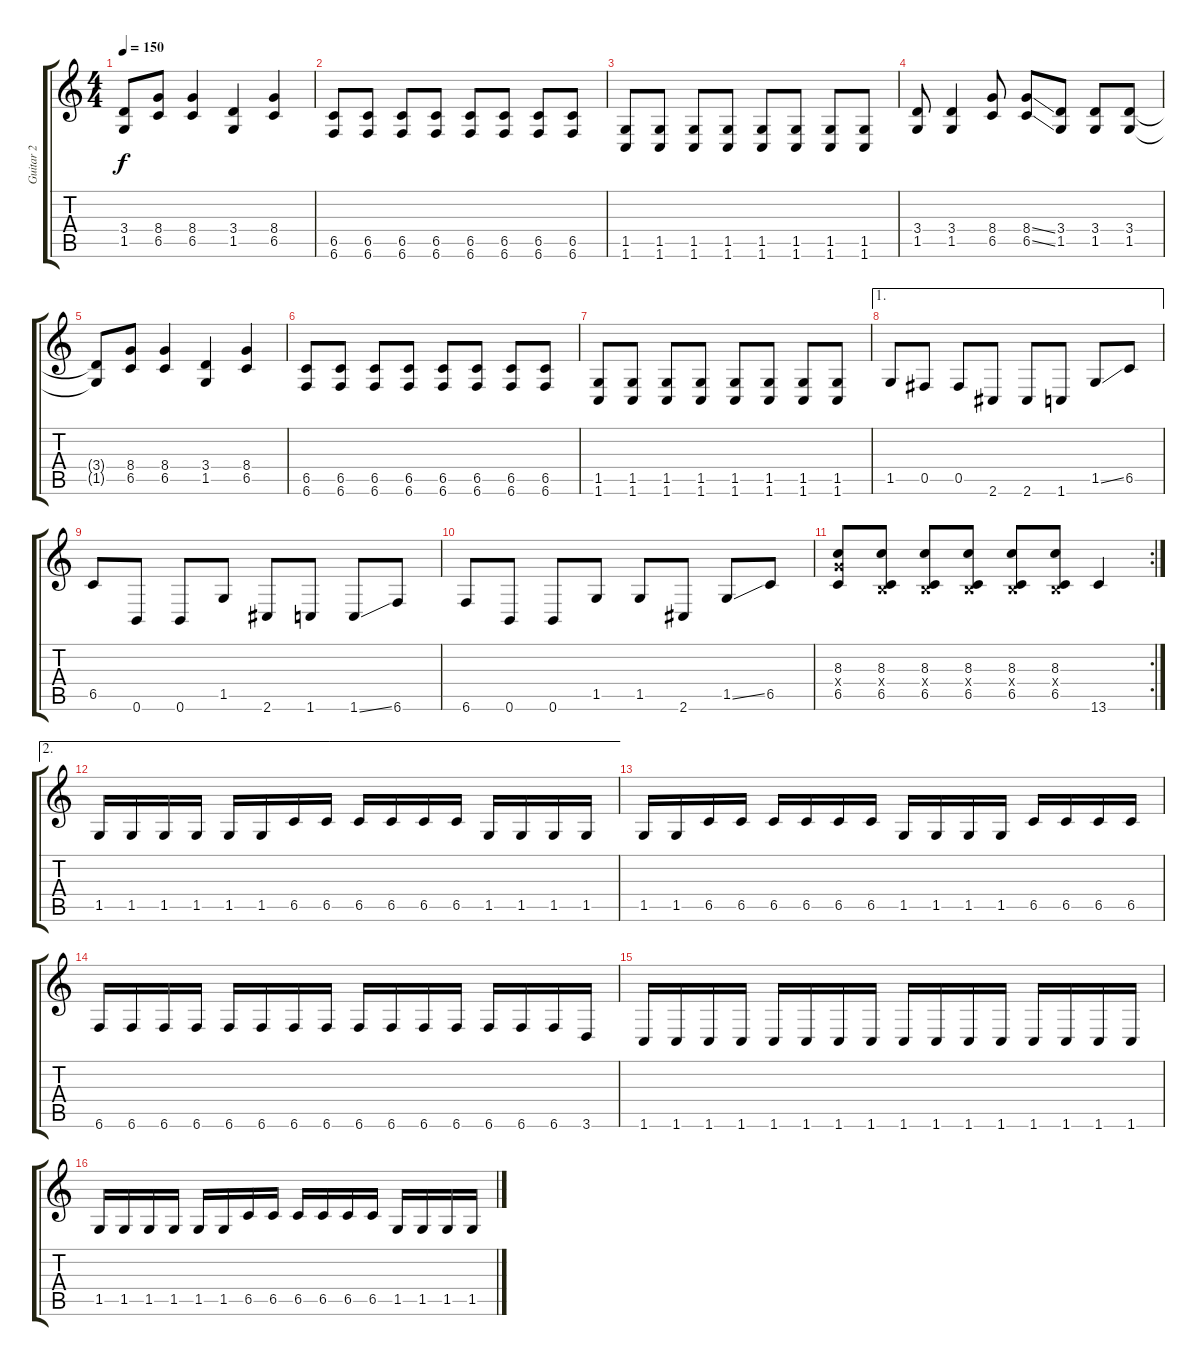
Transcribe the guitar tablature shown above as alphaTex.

\track ("Guitar 2" "Guitar 2") {instrument overdrivenguitar}
\staff {score tabs}
\tuning (Db4 Ab3 E3 B2 Gb2 B1) {hide}
\ts (4 4)
\tempo 150
\clef g2
\ks c
(3.4{t} 1.5{t}).8{dy f} (8.4 6.5).8 (8.4 6.5).4 (3.4 1.5).4 (8.4 6.5).4 |
(6.5 6.6).8 (6.5 6.6).8 (6.5 6.6).8 (6.5 6.6).8 (6.5 6.6).8 (6.5 6.6).8 (6.5 6.6).8 (6.5 6.6).8 |
(1.5 1.6).8 (1.5 1.6).8 (1.5 1.6).8 (1.5 1.6).8 (1.5 1.6).8 (1.5 1.6).8 (1.5 1.6).8 (1.5 1.6).8 |
(3.4 1.5).8 (3.4 1.5).4 (8.4 6.5).8 (8.4{ss} 6.5{ss}).8 (3.4 1.5).8 (3.4 1.5).8 (3.4 1.5).8 |
(3.4{t} 1.5{t}).8 (8.4 6.5).8 (8.4 6.5).4 (3.4 1.5).4 (8.4 6.5).4 |
(6.5 6.6).8 (6.5 6.6).8 (6.5 6.6).8 (6.5 6.6).8 (6.5 6.6).8 (6.5 6.6).8 (6.5 6.6).8 (6.5 6.6).8 |
(1.5 1.6).8 (1.5 1.6).8 (1.5 1.6).8 (1.5 1.6).8 (1.5 1.6).8 (1.5 1.6).8 (1.5 1.6).8 (1.5 1.6).8 |
\ae 1
1.5.8 0.5.8 0.5.8 2.6.8 2.6.8 1.6.8 1.5{ss}.8 6.5.8 |
6.5.8 0.6.8 0.6.8 1.5.8 2.6.8 1.6.8 1.6{ss}.8 6.6.8 |
6.6.8 0.6.8 0.6.8 1.5.8 1.5.8 2.6.8 1.5{ss}.8 6.5.8 |
\rc 2
(8.3 8.4{x} 6.5).8 (8.3 0.4{x} 6.5).8 (8.3 0.4{x} 6.5).8 (8.3 0.4{x} 6.5).8 (8.3 0.4{x} 6.5).8 (8.3 0.4{x} 6.5).8 13.6.4 |
\ae 2
1.5.16 1.5.16 1.5.16 1.5.16 1.5.16 1.5.16 6.5.16 6.5.16 6.5.16 6.5.16 6.5.16 6.5.16 1.5.16 1.5.16 1.5.16 1.5.16 |
1.5.16 1.5.16 6.5.16 6.5.16 6.5.16 6.5.16 6.5.16 6.5.16 1.5.16 1.5.16 1.5.16 1.5.16 6.5.16 6.5.16 6.5.16 6.5.16 |
6.6.16 6.6.16 6.6.16 6.6.16 6.6.16 6.6.16 6.6.16 6.6.16 6.6.16 6.6.16 6.6.16 6.6.16 6.6.16 6.6.16 6.6.16 3.6.16 |
1.6.16 1.6.16 1.6.16 1.6.16 1.6.16 1.6.16 1.6.16 1.6.16 1.6.16 1.6.16 1.6.16 1.6.16 1.6.16 1.6.16 1.6.16 1.6.16 |
1.5.16 1.5.16 1.5.16 1.5.16 1.5.16 1.5.16 6.5.16 6.5.16 6.5.16 6.5.16 6.5.16 6.5.16 1.5.16 1.5.16 1.5.16 1.5.16
